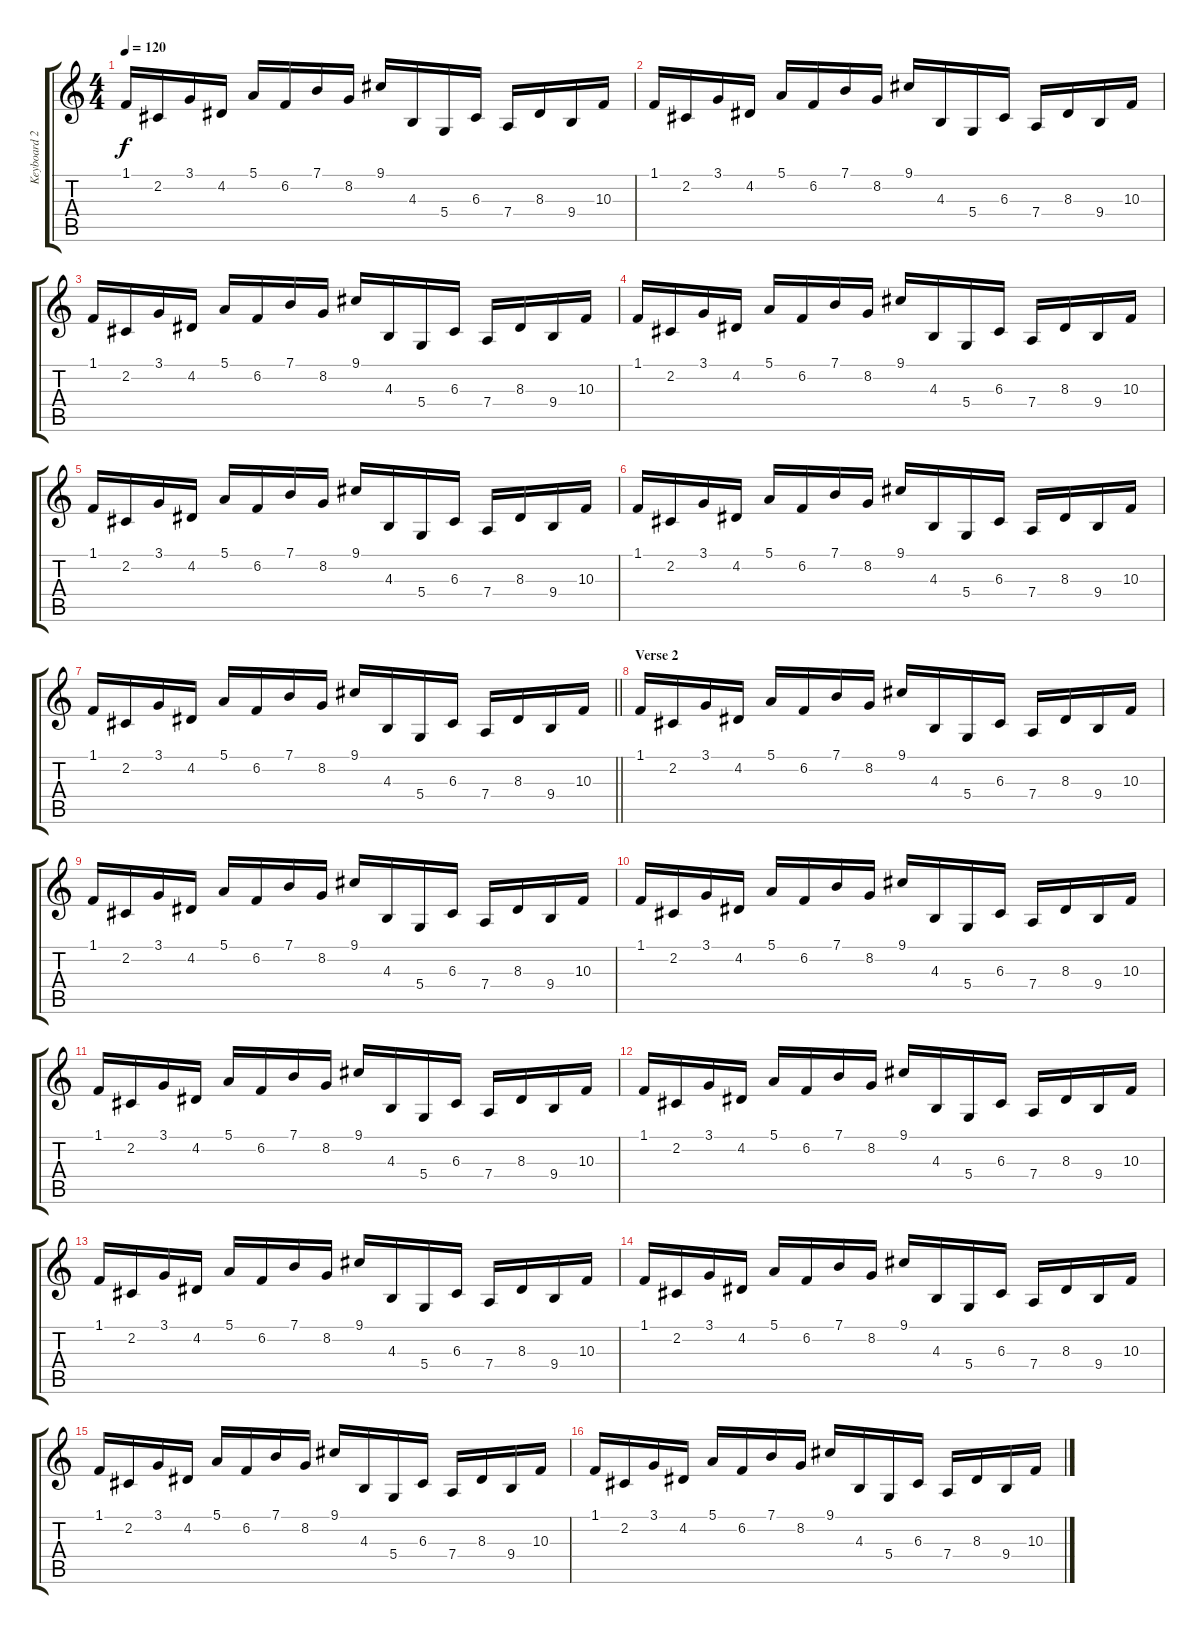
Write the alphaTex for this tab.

\track ("Keyboard 2" "Keyboard 2") {instrument lead2sawtooth}
\staff {score tabs}
\tuning (E4 B3 G3 D3 A2 E2) {hide}
\ts (4 4)
\tempo 120
\clef g2
\ks c
1.1.16{dy f} 2.2.16 3.1.16 4.2.16 5.1.16 6.2.16 7.1.16 8.2.16 9.1.16 4.3.16 5.4.16 6.3.16 7.4.16 8.3.16 9.4.16 10.3.16 |
1.1.16 2.2.16 3.1.16 4.2.16 5.1.16 6.2.16 7.1.16 8.2.16 9.1.16 4.3.16 5.4.16 6.3.16 7.4.16 8.3.16 9.4.16 10.3.16 |
1.1.16 2.2.16 3.1.16 4.2.16 5.1.16 6.2.16 7.1.16 8.2.16 9.1.16 4.3.16 5.4.16 6.3.16 7.4.16 8.3.16 9.4.16 10.3.16 |
1.1.16 2.2.16 3.1.16 4.2.16 5.1.16 6.2.16 7.1.16 8.2.16 9.1.16 4.3.16 5.4.16 6.3.16 7.4.16 8.3.16 9.4.16 10.3.16 |
1.1.16 2.2.16 3.1.16 4.2.16 5.1.16 6.2.16 7.1.16 8.2.16 9.1.16 4.3.16 5.4.16 6.3.16 7.4.16 8.3.16 9.4.16 10.3.16 |
1.1.16 2.2.16 3.1.16 4.2.16 5.1.16 6.2.16 7.1.16 8.2.16 9.1.16 4.3.16 5.4.16 6.3.16 7.4.16 8.3.16 9.4.16 10.3.16 |
\barLineRight lightlight
1.1.16 2.2.16 3.1.16 4.2.16 5.1.16 6.2.16 7.1.16 8.2.16 9.1.16 4.3.16 5.4.16 6.3.16 7.4.16 8.3.16 9.4.16 10.3.16 |
\section ("" "Verse 2")
1.1.16 2.2.16 3.1.16 4.2.16 5.1.16 6.2.16 7.1.16 8.2.16 9.1.16 4.3.16 5.4.16 6.3.16 7.4.16 8.3.16 9.4.16 10.3.16 |
1.1.16 2.2.16 3.1.16 4.2.16 5.1.16 6.2.16 7.1.16 8.2.16 9.1.16 4.3.16 5.4.16 6.3.16 7.4.16 8.3.16 9.4.16 10.3.16 |
1.1.16 2.2.16 3.1.16 4.2.16 5.1.16 6.2.16 7.1.16 8.2.16 9.1.16 4.3.16 5.4.16 6.3.16 7.4.16 8.3.16 9.4.16 10.3.16 |
1.1.16 2.2.16 3.1.16 4.2.16 5.1.16 6.2.16 7.1.16 8.2.16 9.1.16 4.3.16 5.4.16 6.3.16 7.4.16 8.3.16 9.4.16 10.3.16 |
1.1.16 2.2.16 3.1.16 4.2.16 5.1.16 6.2.16 7.1.16 8.2.16 9.1.16 4.3.16 5.4.16 6.3.16 7.4.16 8.3.16 9.4.16 10.3.16 |
1.1.16 2.2.16 3.1.16 4.2.16 5.1.16 6.2.16 7.1.16 8.2.16 9.1.16 4.3.16 5.4.16 6.3.16 7.4.16 8.3.16 9.4.16 10.3.16 |
1.1.16 2.2.16 3.1.16 4.2.16 5.1.16 6.2.16 7.1.16 8.2.16 9.1.16 4.3.16 5.4.16 6.3.16 7.4.16 8.3.16 9.4.16 10.3.16 |
1.1.16 2.2.16 3.1.16 4.2.16 5.1.16 6.2.16 7.1.16 8.2.16 9.1.16 4.3.16 5.4.16 6.3.16 7.4.16 8.3.16 9.4.16 10.3.16 |
1.1.16 2.2.16 3.1.16 4.2.16 5.1.16 6.2.16 7.1.16 8.2.16 9.1.16 4.3.16 5.4.16 6.3.16 7.4.16 8.3.16 9.4.16 10.3.16
